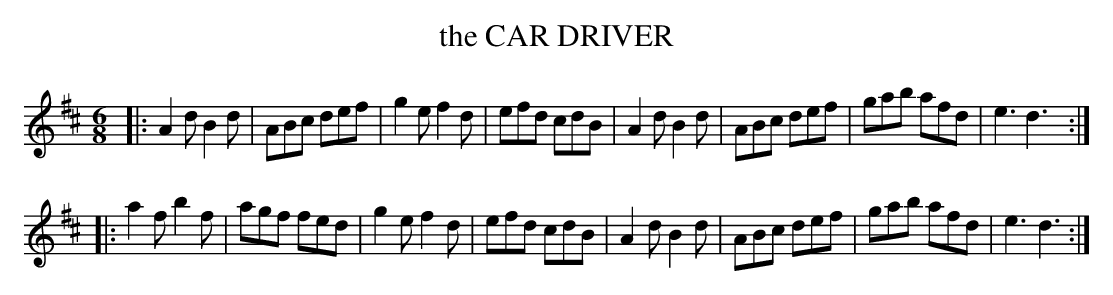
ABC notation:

X:1
T: the CAR DRIVER
M: 6/8
L: 1/8
K: D
|:\
A2d B2d | ABc def | g2e f2d | efd cdB |\
A2d B2d | ABc def | gab afd | e3 d3 :|
|:\
a2f b2f | agf fed | g2e f2d | efd cdB |\
A2d B2d | ABc def | gab afd | e3 d3 :|
